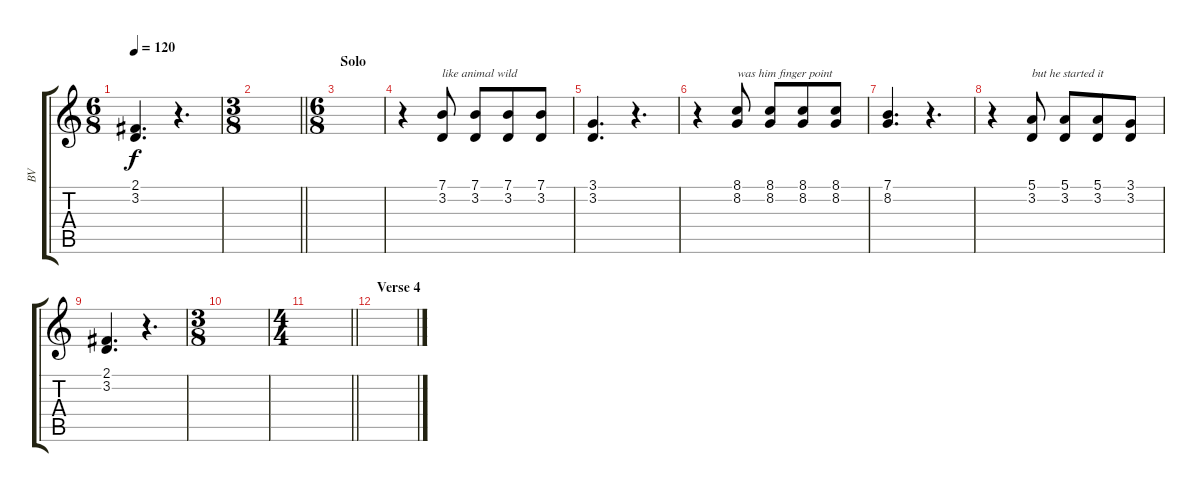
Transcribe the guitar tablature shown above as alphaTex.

\track ("BV" "BV") {instrument brightacousticpiano}
\staff {score tabs}
\tuning (E4 B3 G3 D3 A2 E2) {hide}
\ts (6 8)
\tempo 120
\clef g2
\ks c
(2.1 3.2).4{d dy f} r.4{d} |
\ts (3 8)
\barLineRight lightlight
|
\ts (6 8)
\section ("" "Solo")
|
r.4 (7.1 3.2).8{txt "like animal wild"} (7.1 3.2).8 (7.1 3.2).8 (7.1 3.2).8 |
(3.1 3.2).4{d} r.4{d} |
r.4 (8.1 8.2).8{txt "was him finger point"} (8.1 8.2).8 (8.1 8.2).8 (8.1 8.2).8 |
(7.1 8.2).4{d} r.4{d} |
r.4 (5.1 3.2).8{txt "but he started it"} (5.1 3.2).8 (5.1 3.2).8 (3.1 3.2).8 |
(2.1 3.2).4{d} r.4{d} |
\ts (3 8)
|
\ts (4 4)
\barLineRight lightlight
|
\section ("" "Verse 4")
